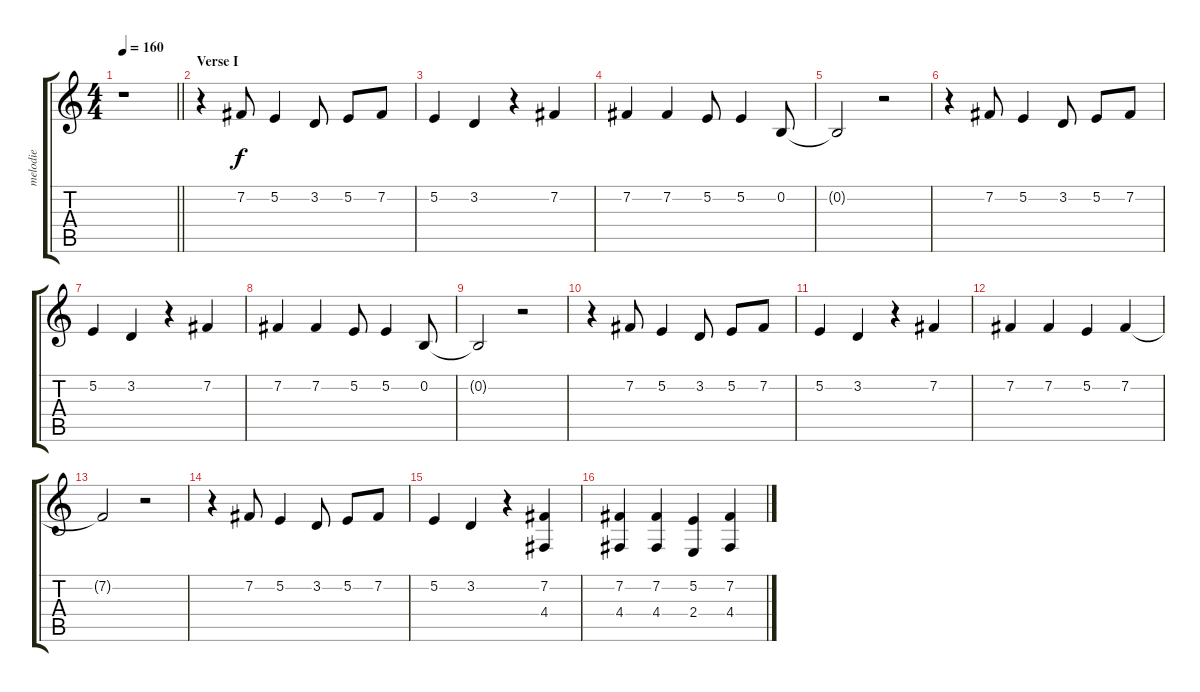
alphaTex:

\track ("melodie" "melodie") {instrument synthbrass1}
\staff {score tabs}
\tuning (E4 B3 G3 D3 A2 E2) {hide}
\ts (4 4)
\tempo 160
\clef g2
\barLineRight lightlight
\ks c
r.1{dy f} |
\section ("" "Verse I")
r.4 7.2.8 5.2.4 3.2.8 5.2.8 7.2.8 |
5.2.4 3.2.4 r.4 7.2.4 |
7.2.4 7.2.4 5.2.8 5.2.4 0.2.8 |
0.2{t}.2 r.2 |
r.4 7.2.8 5.2.4 3.2.8 5.2.8 7.2.8 |
5.2.4 3.2.4 r.4 7.2.4 |
7.2.4 7.2.4 5.2.8 5.2.4 0.2.8 |
0.2{t}.2 r.2 |
r.4 7.2.8 5.2.4 3.2.8 5.2.8 7.2.8 |
5.2.4 3.2.4 r.4 7.2.4 |
7.2.4 7.2.4 5.2.4 7.2.4 |
7.2{t}.2 r.2 |
r.4 7.2.8 5.2.4 3.2.8 5.2.8 7.2.8 |
5.2.4 3.2.4 r.4 (7.2 4.4).4 |
(7.2 4.4).4 (7.2 4.4).4 (5.2 2.4).4 (7.2 4.4).4
